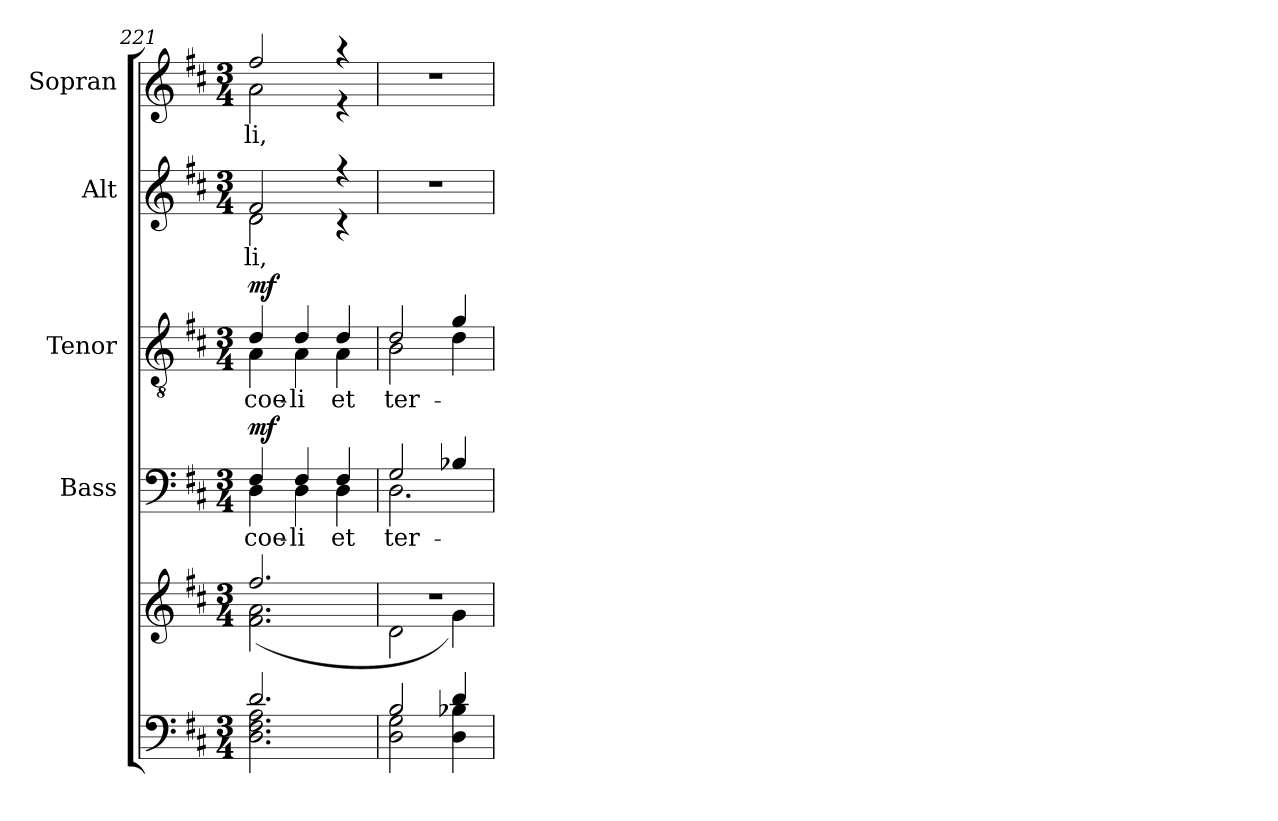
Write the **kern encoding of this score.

**kern	**kern	**kern	**text	**dynam	**kern	**text	**dynam	**kern	**text	**kern	**text
*part5	*part5	*part4	*part4	*part4	*part3	*part3	*part3	*part2	*part2	*part1	*part1
*staff6	*staff5	*staff4	*staff4	*staff4	*staff3	*staff3	*staff3	*staff2	*staff2	*staff1	*staff1
*	*	*I"Bass	*	*	*I"Tenor	*	*	*I"Alt	*	*I"Sopran	*
*	*	*I'B.	*	*	*I'T.	*	*	*I'A.	*	*I'S.	*
*clefF4	*clefG2	*clefF4	*	*	*clefGv2	*	*	*clefG2	*	*clefG2	*
*k[f#c#]	*k[f#c#]	*k[f#c#]	*	*	*k[f#c#]	*	*	*k[f#c#]	*	*k[f#c#]	*
*D:	*D:	*D:	*	*	*D:	*	*	*D:	*	*D:	*
*M3/4	*M3/4	*M3/4	*	*	*M3/4	*	*	*M3/4	*	*M3/4	*
=221	=221	=221	=221	=221	=221	=221	=221	=221	=221	=221	=221
*^	*^	*	*	*	*	*	*	*	*	*	*
!	!	!	!	!	!LO:LY:b	!LO:DY:a	!	!LO:LY:b	!LO:DY:a	!	!LO:LY:b	!	!LO:LY:b
*	*	*	*	*^	*	*	*^	*	*	*^	*	*^	*
2.d/	2.D\ 2.F#\ 2.A\	2.ff#/	(2.f#\ 2.a\	4F#/	4D\	coe-	mf	4d/	4A\	coe-	mf	2f#/	2d\	-li,	2ff#/	2a\	-li,
!	!	!	!	!	!	!LO:LY:b	!	!	!	!LO:LY:b	!	!	!	!	!	!	!
.	.	.	.	4F#/	4D\	-li	.	4d/	4A\	-li	.	.	.	.	.	.	.
!	!	!	!	!	!	!LO:LY:b	!	!	!	!LO:LY:b	!	!	!	!	!	!	!
.	.	.	.	4F#/	4D\	et	.	4d/	4A\	et	.	4r	4r	.	4r	4r	.
=222	=222	=222	=222	=222	=222	=222	=222	=222	=222	=222	=222	=222	=222	=222	=222	=222	=222
!	!	!LO:N:vis=1	!	!	!	!LO:LY:b	!	!	!	!LO:LY:b	!	!	!	!	!	!	!
*	*	*	*	*	*	*	*	*	*	*	*	*v	*v	*	*	*	*
*	*	*	*	*	*	*	*	*	*	*	*	*	*	*v	*v	*
2B/	2D\ 2G\	2.r	2d\	2G/	2.D\	ter-	.	2d/	2B\	ter-	.	2.r	.	2.r	.
4d/	4D\ 4B-X\	.	4g\)	4B-X/	.	.	.	4g/	4d\	.	.	.	.	.	.
*v	*v	*	*	*v	*v	*	*	*v	*v	*	*	*	*	*	*
*	*v	*v	*	*	*	*	*	*	*	*	*	*
=	=	=	=	=	=	=	=	=	=	=	=
*-	*-	*-	*-	*-	*-	*-	*-	*-	*-	*-	*-
